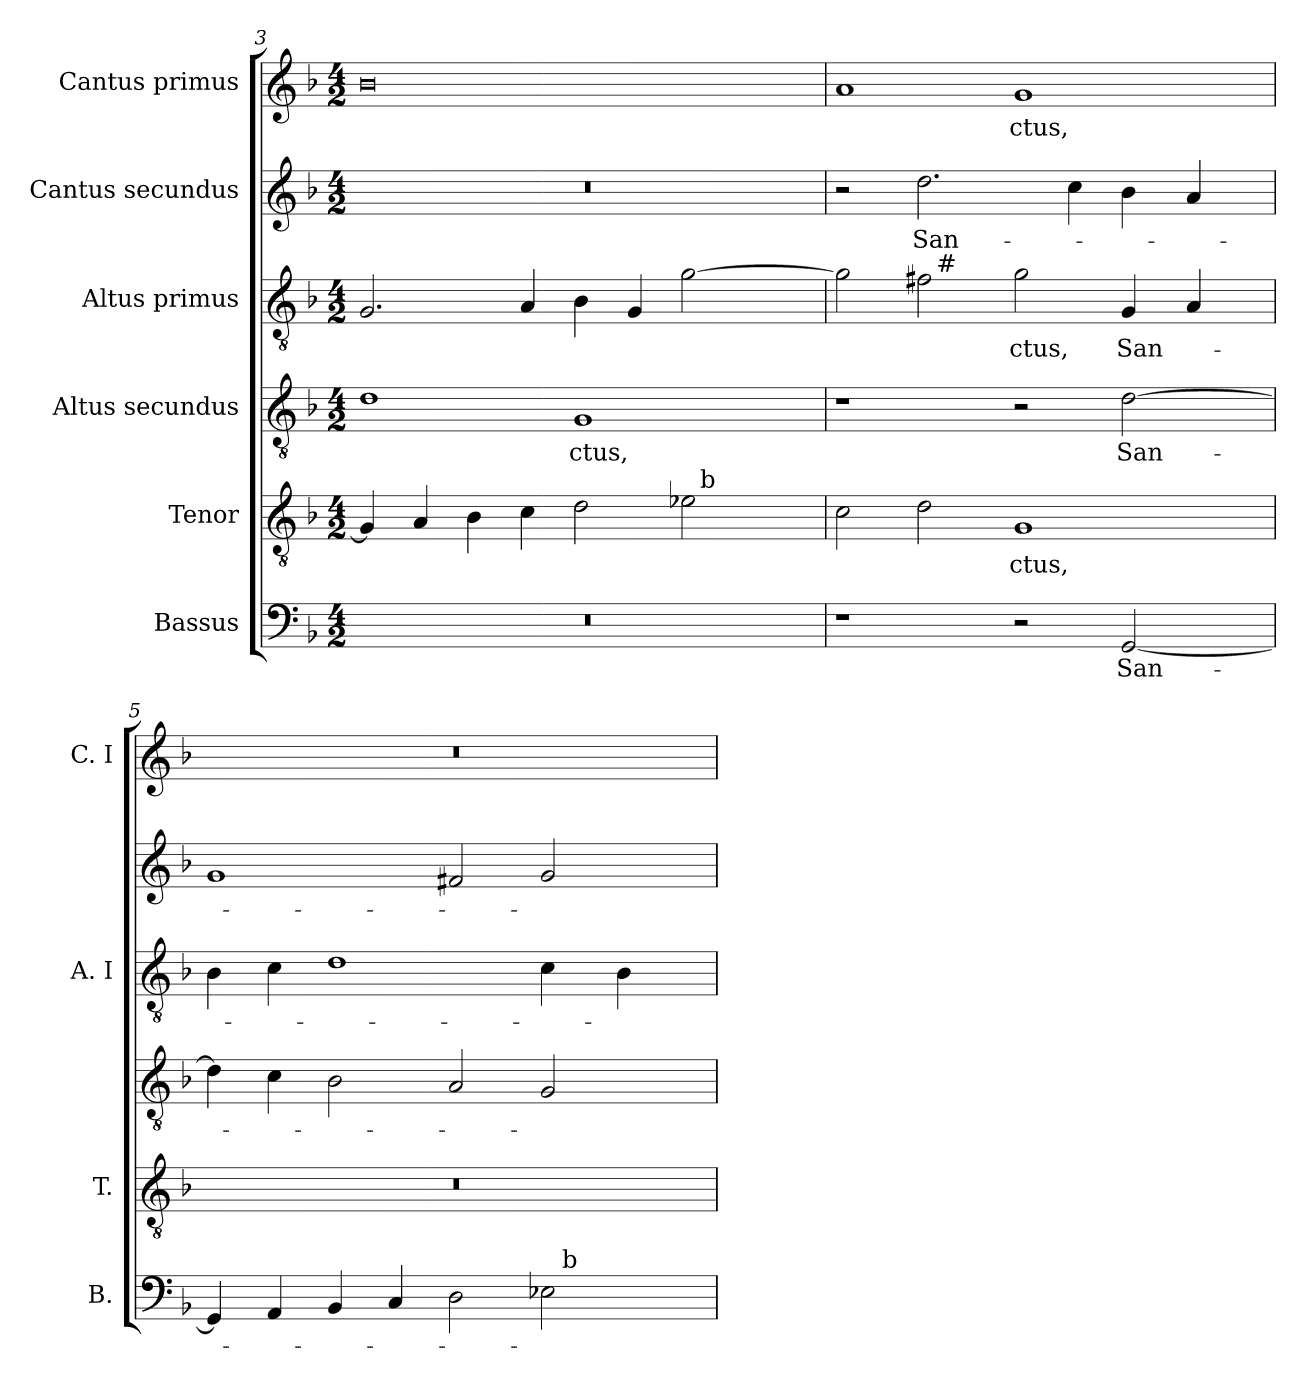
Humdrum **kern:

**kern	**text	**kern	**text	**kern	**text	**kern	**text	**kern	**text	**kern	**text
*part6	*part6	*part5	*part5	*part4	*part4	*part3	*part3	*part2	*part2	*part1	*part1
*staff6	*staff6	*staff5	*staff5	*staff4	*staff4	*staff3	*staff3	*staff2	*staff2	*staff1	*staff1
*I"Bassus	*	*I"Tenor	*	*I"Altus secundus	*	*I"Altus primus	*	*I"Cantus secundus	*	*I"Cantus primus	*
*I'B.	*	*I'T.	*	*	*	*I'A. I	*	*	*	*I'C. I	*
*clefF4	*	*clefGv2	*	*clefGv2	*	*clefGv2	*	*clefG2	*	*clefG2	*
*	*	*ITrd7c12	*	*ITrd7c12	*	*ITrd7c12	*	*	*	*	*
*k[b-]	*	*k[b-]	*	*k[b-]	*	*k[b-]	*	*k[b-]	*	*k[b-]	*
*d:	*	*d:	*	*d:	*	*d:	*	*d:	*	*d:	*
*M4/2	*	*M4/2	*	*M4/2	*	*M4/2	*	*M4/2	*	*M4/2	*
=3	=3	=3	=3	=3	=3	=3	=3	=3	=3	=3	=3
!LO:N:vis=1	!	!	!	!	!	!	!	!LO:N:vis=1	!	!	!
*	*	*^	*	*	*	*	*	*	*	*	*
0r	.	4GGi/]	1ryy	.	1Di	.	2.GGi/	.	0r	.	0b-i	.
.	.	4AAi/	.	.	.	.	.	.	.	.	.	.
.	.	4BB-i\	.	.	.	.	.	.	.	.	.	.
.	.	4Ci\	.	.	.	.	4AAi/	.	.	.	.	.
!	!	!	!	!	!	!LO:LY:b:color=#000000	!	!	!	!	!	!
.	.	2Di\	2ryy	.	1GGi	-ctus,	4BB-i\	.	.	.	.	.
.	.	.	.	.	.	.	4GGi/	.	.	.	.	.
.	.	2E-i\	32ryy	.	.	.	[2Gi\	.	.	.	.	.
.	.	.	256ryy	.	.	.	.	.	.	.	.	.
!	!	!	!LO:TX:a:t=b	!	!	!	!	!	!	!	!	!
.	.	.	4ryy	.	.	.	.	.	.	.	.	.
.	.	.	8ryy	.	.	.	.	.	.	.	.	.
.	.	.	16ryy	.	.	.	.	.	.	.	.	.
.	.	.	64..ryy	.	.	.	.	.	.	.	.	.
*	*	*v	*v	*	*	*	*	*	*	*	*	*
=4	=4	=4	=4	=4	=4	=4	=4	=4	=4	=4	=4
*	*	*	*	*	*	*^	*	*	*	*	*
1r	.	2Ci\	.	1r	.	2Gi\]	2ryy	.	2r	.	1ai	.
!	!	!	!	!	!	!	!	!	!	!LO:LY:b:color=#000000	!	!
.	.	2Di\	.	.	.	2F#i\	32ryy	.	2.ddi\	San-	.	.
.	.	.	.	.	.	.	256ryy	.	.	.	.	.
!	!	!	!	!	!	!	!LO:TX:a:t=#	!	!	!	!	!
.	.	.	.	.	.	.	1ryy	.	.	.	.	.
!	!	!	!LO:LY:b:color=#000000	!	!	!	!	!	!	!	!	!
!	!	!	!	!	!	!	!	!LO:LY:b:color=#000000	!	!	!	!
!	!	!	!	!	!	!	!	!	!	!	!	!LO:LY:b:color=#000000
2r	.	1GGi	-ctus,	2r	.	2Gi\	.	-ctus,	.	.	1gi	-ctus,
.	.	.	.	.	.	.	.	.	4cci\	.	.	.
!	!LO:LY:b:color=#000000	!	!	!	!	!	!	!	!	!	!	!
!	!	!	!	!	!LO:LY:b:color=#000000	!	!	!	!	!	!	!
!	!	!	!	!	!	!	!	!LO:LY:b:color=#000000	!	!	!	!
[2GGi/	San-	.	.	[2Di\	San-	4GGi/	.	San-	4b-i\	.	.	.
.	.	.	.	.	.	.	4ryy	.	.	.	.	.
.	.	.	.	.	.	4AAi/	.	.	4ai/	.	.	.
.	.	.	.	.	.	.	8ryy	.	.	.	.	.
.	.	.	.	.	.	.	16ryy	.	.	.	.	.
.	.	.	.	.	.	.	64..ryy	.	.	.	.	.
!!LO:PB:g=z
=5	=5	=5	=5	=5	=5	=5	=5	=5	=5	=5	=5	=5
!	!	!LO:N:vis=1	!	!	!	!	!	!	!	!	!LO:N:vis=1	!
*^	*	*	*	*	*	*v	*v	*	*	*	*	*
4GGi/]	1ryy	.	0r	.	4Di\]	.	4BB-i\	.	1gi	.	0r	.
4AAi/	.	.	.	.	4Ci\	.	4Ci\	.	.	.	.	.
4BB-i/	.	.	.	.	2BB-i\	.	1Di	.	.	.	.	.
4Ci/	.	.	.	.	.	.	.	.	.	.	.	.
2Di\	2ryy	.	.	.	2AAi/	.	.	.	2f#Xi/	.	.	.
2E-i\	32ryy	.	.	.	2GGi/	.	4Ci\	.	2gi/	.	.	.
.	256ryy	.	.	.	.	.	.	.	.	.	.	.
!	!LO:TX:a:t=b	!	!	!	!	!	!	!	!	!	!	!
.	4ryy	.	.	.	.	.	.	.	.	.	.	.
.	.	.	.	.	.	.	4BB-i\	.	.	.	.	.
.	8ryy	.	.	.	.	.	.	.	.	.	.	.
.	16ryy	.	.	.	.	.	.	.	.	.	.	.
.	64..ryy	.	.	.	.	.	.	.	.	.	.	.
*v	*v	*	*	*	*	*	*	*	*	*	*	*
=	=	=	=	=	=	=	=	=	=	=	=
*-	*-	*-	*-	*-	*-	*-	*-	*-	*-	*-	*-
